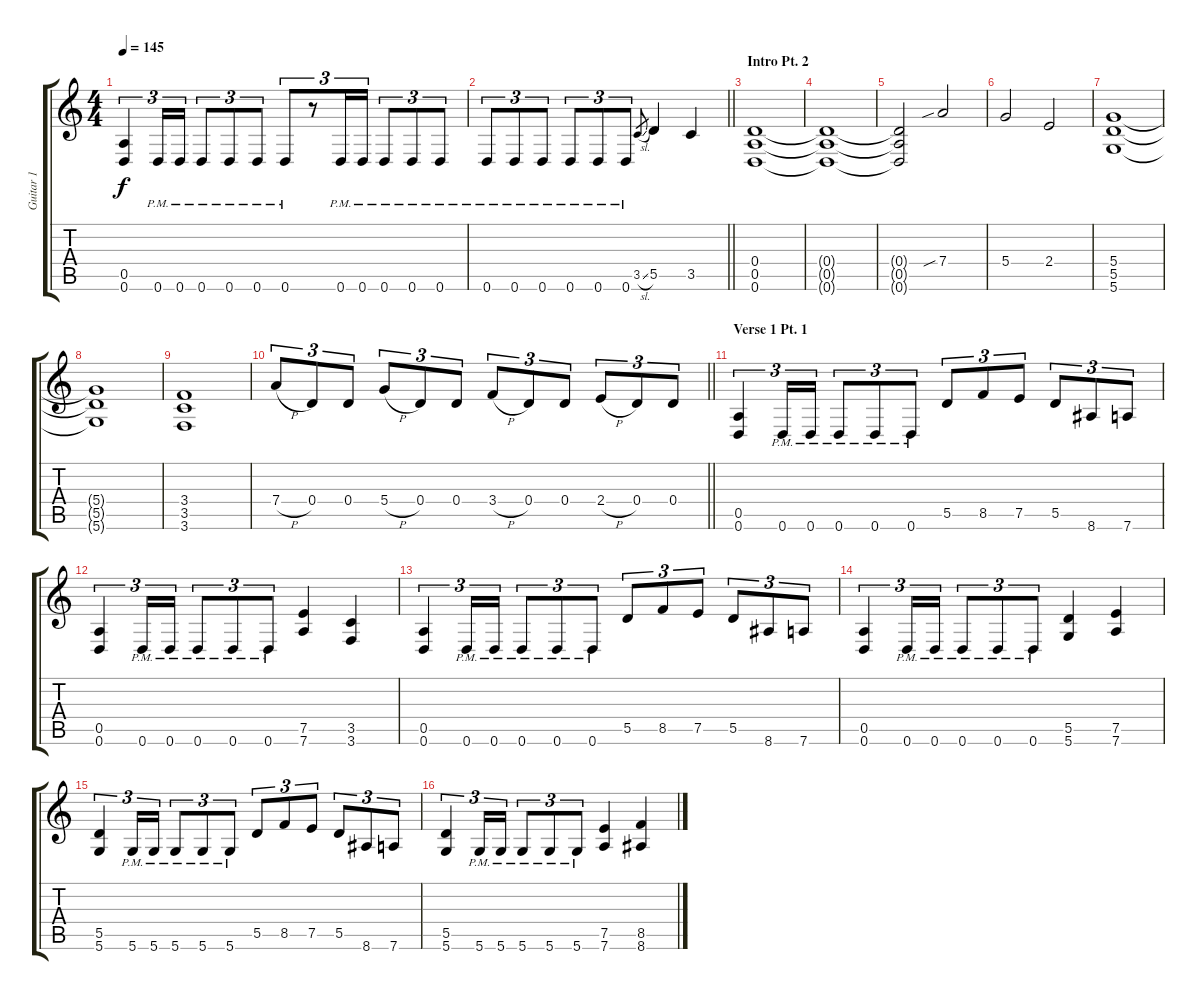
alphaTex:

\track ("Guitar 1" "Guitar 1") {instrument distortionguitar}
\staff {score tabs}
\tuning (E4 B3 G3 D3 A2 D2) {hide}
\ts (4 4)
\tempo 145
\clef g2
\ks c
(0.5 0.6).4{tu (3 2) dy f} 0.6{pm}.16{tu (3 2)} 0.6{pm}.16{tu (3 2)} 0.6{pm}.8{tu (3 2)} 0.6{pm}.8{tu (3 2)} 0.6{pm}.8{tu (3 2)} 0.6{pm}.8{tu (3 2)} r.8{tu (3 2)} 0.6{pm}.16{tu (3 2)} 0.6{pm}.16{tu (3 2)} 0.6{pm}.8{tu (3 2)} 0.6{pm}.8{tu (3 2)} 0.6{pm}.8{tu (3 2)} |
\barLineRight lightlight
0.6{pm}.8{tu (3 2)} 0.6{pm}.8{tu (3 2)} 0.6{pm}.8{tu (3 2)} 0.6{pm}.8{tu (3 2)} 0.6{pm}.8{tu (3 2)} 0.6{pm}.8{tu (3 2)} 3.5{sl}.8{gr} 5.5.4 3.5.4 |
\section ("" "Intro Pt. 2")
(0.4 0.5 0.6).1 |
(0.4{t} 0.5{t} 0.6{t}).1 |
(0.4{t} 0.5{t} 0.6{t}).2 7.4{sib}.2 |
5.4.2 2.4.2 |
(5.4 5.5 5.6).1 |
(5.4{t} 5.5{t} 5.6{t}).1 |
(3.4 3.5 3.6).1 |
\barLineRight lightlight
7.4{h}.8{tu (3 2)} 0.4.8{tu (3 2)} 0.4.8{tu (3 2)} 5.4{h}.8{tu (3 2)} 0.4.8{tu (3 2)} 0.4.8{tu (3 2)} 3.4{h}.8{tu (3 2)} 0.4.8{tu (3 2)} 0.4.8{tu (3 2)} 2.4{h}.8{tu (3 2)} 0.4.8{tu (3 2)} 0.4.8{tu (3 2)} |
\section ("" "Verse 1 Pt. 1")
(0.5 0.6).4{tu (3 2)} 0.6{pm}.16{tu (3 2)} 0.6{pm}.16{tu (3 2)} 0.6{pm}.8{tu (3 2)} 0.6{pm}.8{tu (3 2)} 0.6{pm}.8{tu (3 2)} 5.5.8{tu (3 2)} 8.5.8{tu (3 2)} 7.5.8{tu (3 2)} 5.5.8{tu (3 2)} 8.6.8{tu (3 2)} 7.6.8{tu (3 2)} |
(0.5 0.6).4{tu (3 2)} 0.6{pm}.16{tu (3 2)} 0.6{pm}.16{tu (3 2)} 0.6{pm}.8{tu (3 2)} 0.6{pm}.8{tu (3 2)} 0.6{pm}.8{tu (3 2)} (7.5 7.6).4 (3.5 3.6).4 |
(0.5 0.6).4{tu (3 2)} 0.6{pm}.16{tu (3 2)} 0.6{pm}.16{tu (3 2)} 0.6{pm}.8{tu (3 2)} 0.6{pm}.8{tu (3 2)} 0.6{pm}.8{tu (3 2)} 5.5.8{tu (3 2)} 8.5.8{tu (3 2)} 7.5.8{tu (3 2)} 5.5.8{tu (3 2)} 8.6.8{tu (3 2)} 7.6.8{tu (3 2)} |
(0.5 0.6).4{tu (3 2)} 0.6{pm}.16{tu (3 2)} 0.6{pm}.16{tu (3 2)} 0.6{pm}.8{tu (3 2)} 0.6{pm}.8{tu (3 2)} 0.6{pm}.8{tu (3 2)} (5.5 5.6).4 (7.5 7.6).4 |
(5.5 5.6).4{tu (3 2)} 5.6{pm}.16{tu (3 2)} 5.6{pm}.16{tu (3 2)} 5.6{pm}.8{tu (3 2)} 5.6{pm}.8{tu (3 2)} 5.6{pm}.8{tu (3 2)} 5.5.8{tu (3 2)} 8.5.8{tu (3 2)} 7.5.8{tu (3 2)} 5.5.8{tu (3 2)} 8.6.8{tu (3 2)} 7.6.8{tu (3 2)} |
(5.5 5.6).4{tu (3 2)} 5.6{pm}.16{tu (3 2)} 5.6{pm}.16{tu (3 2)} 5.6{pm}.8{tu (3 2)} 5.6{pm}.8{tu (3 2)} 5.6{pm}.8{tu (3 2)} (7.5 7.6).4 (8.5 8.6).4
